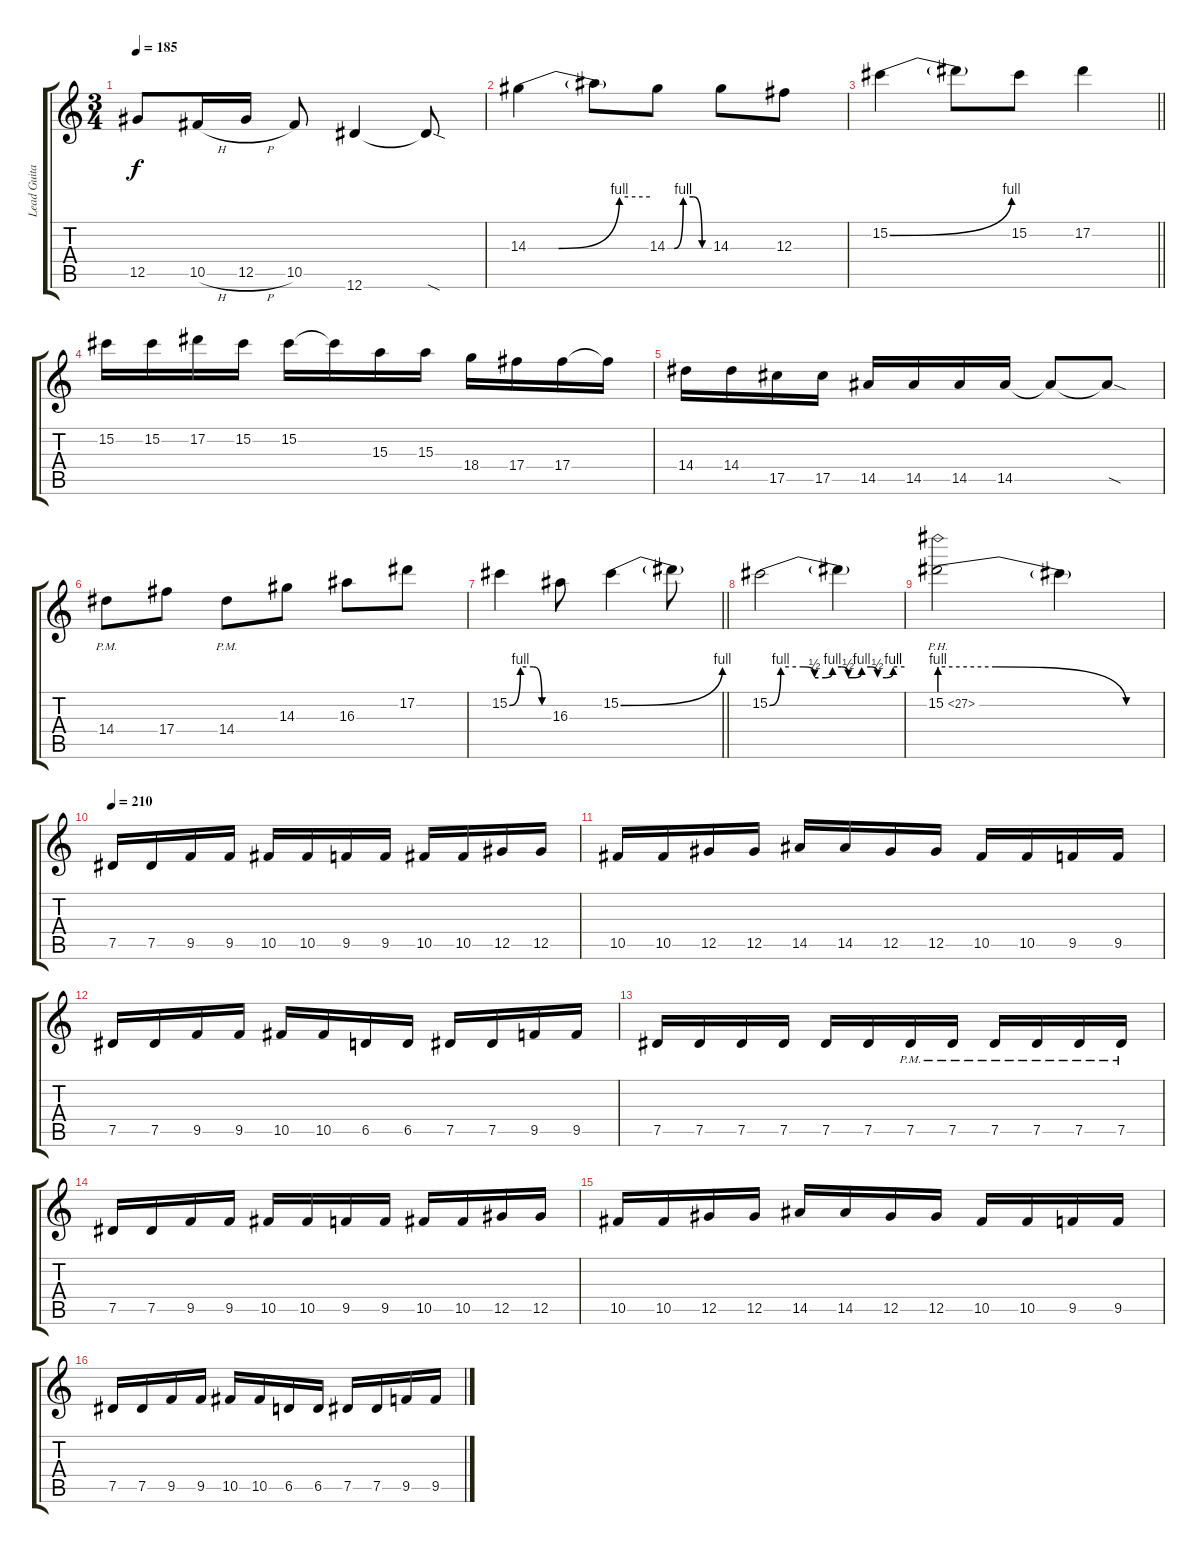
\track ("Lead Guitar" "Lead Guita") {instrument distortionguitar}
\staff {score tabs}
\tuning (Eb4 Bb3 Gb3 Db3 Ab2 Eb2) {hide}
\ts (3 4)
\tempo 185
\clef g2
\ks c
12.5.8{dy f} 10.5{h}.16 12.5{h}.16 10.5.8 12.6.4 12.6{sod t}.8 |
14.3{be (custom 0 0 15 0 45 4 60 4)}.4 14.3{t}.8 14.3{be (custom 0 0 10 0 23 4 37 4 50 0 60 0)}.8 14.3.8 12.3.8 |
\barLineRight lightlight
15.2{be (bend 0 0 60 4)}.4 15.2{t}.8 15.2.8 17.2.4 |
15.2.16 15.2.16 17.2.16 15.2.16 15.2.16 15.2{t}.16 15.3.16 15.3.16 18.4.16 17.4.16 17.4.16 17.4{t}.16 |
14.4.16 14.4.16 17.5.16 17.5.16 14.5.16 14.5.16 14.5.16 14.5.16 14.5{t}.8 14.5{sod t}.8 |
14.4{pm}.8 17.4.8 14.4{pm}.8 14.3.8 16.3.8 17.2.8 |
\barLineRight lightlight
15.2{be (custom 0 0 17 4 37 4 50 0 60 0)}.4 16.3.8 15.2{be (bend 0 0 60 4)}.4 15.2{t}.8 |
15.2{be (custom 0 0 5 4 15 4 20 2 25 2 28 4 32 4 35 2 38 2 41 4 45 4 48 2 52 2 55 4 60 4)}.2 15.2{t}.4 |
15.2{be (custom 0 4 15 4 50 0 60 0) ph 12}.2 15.2{t}.4 |
\tempo 210
7.5.16 7.5.16 9.5.16 9.5.16 10.5.16 10.5.16 9.5.16 9.5.16 10.5.16 10.5.16 12.5.16 12.5.16 |
10.5.16 10.5.16 12.5.16 12.5.16 14.5.16 14.5.16 12.5.16 12.5.16 10.5.16 10.5.16 9.5.16 9.5.16 |
7.5.16 7.5.16 9.5.16 9.5.16 10.5.16 10.5.16 6.5.16 6.5.16 7.5.16 7.5.16 9.5.16 9.5.16 |
7.5.16 7.5.16 7.5.16 7.5.16 7.5.16 7.5.16 7.5{pm}.16 7.5{pm}.16 7.5{pm}.16 7.5{pm}.16 7.5{pm}.16 7.5{pm}.16 |
7.5.16 7.5.16 9.5.16 9.5.16 10.5.16 10.5.16 9.5.16 9.5.16 10.5.16 10.5.16 12.5.16 12.5.16 |
10.5.16 10.5.16 12.5.16 12.5.16 14.5.16 14.5.16 12.5.16 12.5.16 10.5.16 10.5.16 9.5.16 9.5.16 |
7.5.16 7.5.16 9.5.16 9.5.16 10.5.16 10.5.16 6.5.16 6.5.16 7.5.16 7.5.16 9.5.16 9.5.16
